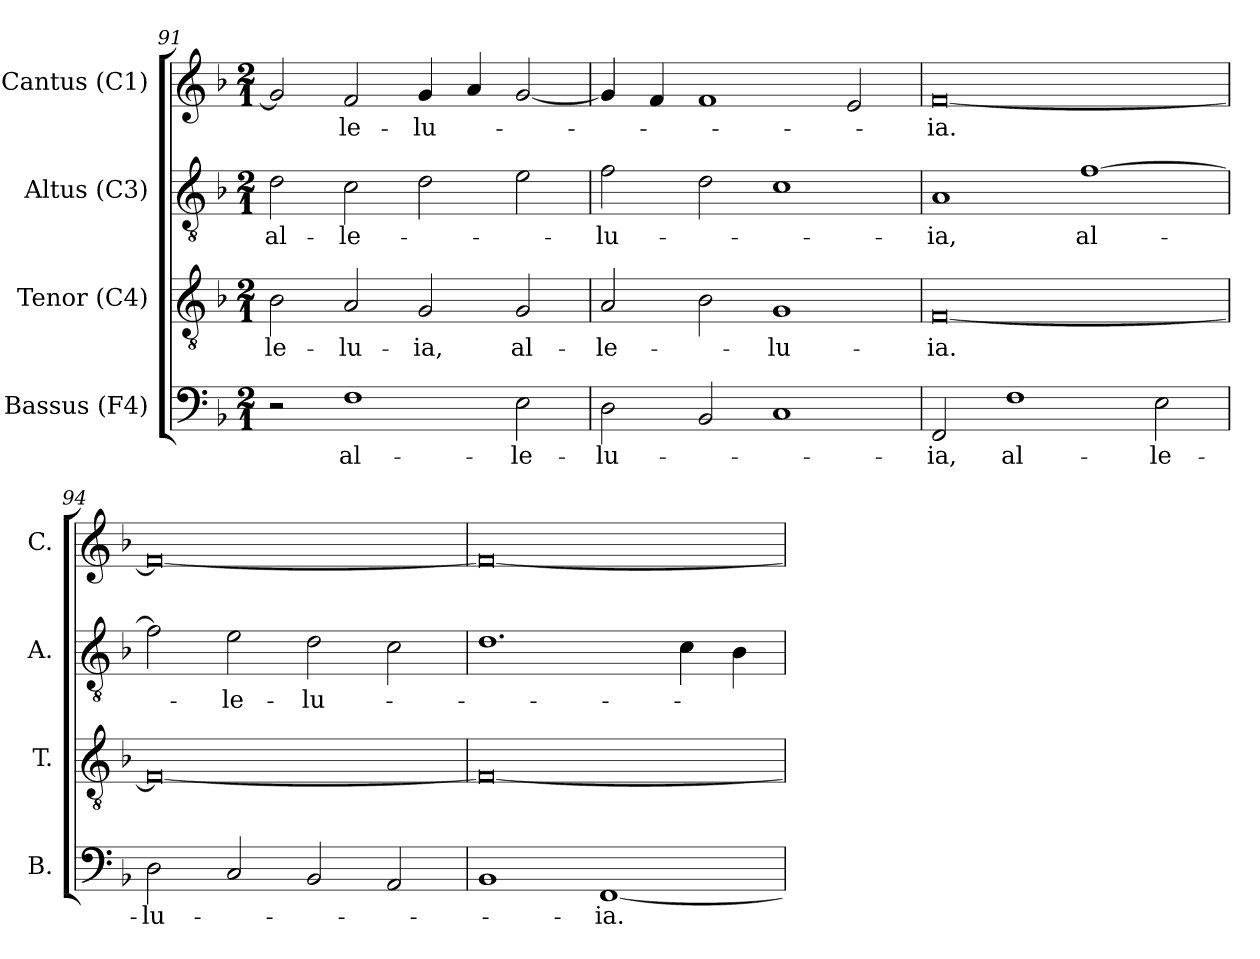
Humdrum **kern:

**kern	**text	**kern	**text	**kern	**text	**kern	**text
*part4	*part4	*part3	*part3	*part2	*part2	*part1	*part1
*staff4	*staff4	*staff3	*staff3	*staff2	*staff2	*staff1	*staff1
*I"Bassus (F4)	*	*I"Tenor (C4)	*	*I"Altus (C3)	*	*I"Cantus (C1)	*
*I'B.	*	*I'T.	*	*I'A.	*	*I'C.	*
*clefF4	*	*clefGv2	*	*clefGv2	*	*clefG2	*
*	*	*ITrd7c12	*	*ITrd7c12	*	*	*
*k[b-]	*	*k[b-]	*	*k[b-]	*	*k[b-]	*
*F:	*	*F:	*	*F:	*	*F:	*
*M2/1	*	*M2/1	*	*M2/1	*	*M2/1	*
=91	=91	=91	=91	=91	=91	=91	=91
!	!	!	!LO:LY:b:color=#000000	!	!	!	!
!	!	!	!	!	!LO:LY:b:color=#000000	!	!
2r	.	2BB-i\	-le-	2Di\	al-	2gi/]	.
!	!LO:LY:b:color=#000000	!	!	!	!	!	!
!	!	!	!LO:LY:b:color=#000000	!	!	!	!
!	!	!	!	!	!LO:LY:b:color=#000000	!	!
!	!	!	!	!	!	!	!LO:LY:b:color=#000000
1Fi	al-	2AAi/	-lu-	2Ci\	-le-	2fi/	-le-
!	!	!	!LO:LY:b:color=#000000	!	!	!	!
!	!	!	!	!	!	!	!LO:LY:b:color=#000000
.	.	2GGi/	-ia,	2Di\	.	4gi/	-lu-
.	.	.	.	.	.	4ai/	.
!	!LO:LY:b:color=#000000	!	!	!	!	!	!
!	!	!	!LO:LY:b:color=#000000	!	!	!	!
2Ei\	-le-	2GGi/	al-	2Ei\	.	[2gi/	.
!!LO:PB:g=z
=92	=92	=92	=92	=92	=92	=92	=92
!	!LO:LY:b:color=#000000	!	!	!	!	!	!
!	!	!	!LO:LY:b:color=#000000	!	!	!	!
!	!	!	!	!	!LO:LY:b:color=#000000	!	!
2Di\	-lu-	2AAi/	-le-	2Fi\	-lu-	4gi/]	.
.	.	.	.	.	.	4fi/	.
2BB-i/	.	2BB-i\	.	2Di\	.	1fi	.
!	!	!	!LO:LY:b:color=#000000	!	!	!	!
1Ci	.	1GGi	-lu-	1Ci	.	.	.
.	.	.	.	.	.	2ei/	.
=93	=93	=93	=93	=93	=93	=93	=93
!	!LO:LY:b:color=#000000	!	!	!	!	!	!
!	!	!	!LO:LY:b:color=#000000	!	!	!	!
!	!	!	!	!	!LO:LY:b:color=#000000	!	!
!	!	!	!	!	!	!	!LO:LY:b:color=#000000
2FFi/	-ia,	[0FFi	-ia.	1AAi	-ia,	[0fi	-ia.
!	!LO:LY:b:color=#000000	!	!	!	!	!	!
1Fi	al-	.	.	.	.	.	.
!	!	!	!	!	!LO:LY:b:color=#000000	!	!
.	.	.	.	[1Fi	al-	.	.
!	!LO:LY:b:color=#000000	!	!	!	!	!	!
2Ei\	-le-	.	.	.	.	.	.
=94	=94	=94	=94	=94	=94	=94	=94
!	!LO:LY:b:color=#000000	!	!	!	!	!	!
2Di\	-lu-	0FFi_	.	2Fi\]	.	0fi_	.
!	!	!	!	!	!LO:LY:b:color=#000000	!	!
2Ci/	.	.	.	2Ei\	-le-	.	.
!	!	!	!	!	!LO:LY:b:color=#000000	!	!
2BB-i/	.	.	.	2Di\	-lu-	.	.
2AAi/	.	.	.	2Ci\	.	.	.
=95	=95	=95	=95	=95	=95	=95	=95
1BB-i	.	0FFi_	.	1.Di	.	0fi_	.
!	!LO:LY:b:color=#000000	!	!	!	!	!	!
[1FFi	-ia.	.	.	.	.	.	.
.	.	.	.	4Ci\	.	.	.
.	.	.	.	4BB-i\	.	.	.
=	=	=	=	=	=	=	=
*-	*-	*-	*-	*-	*-	*-	*-
